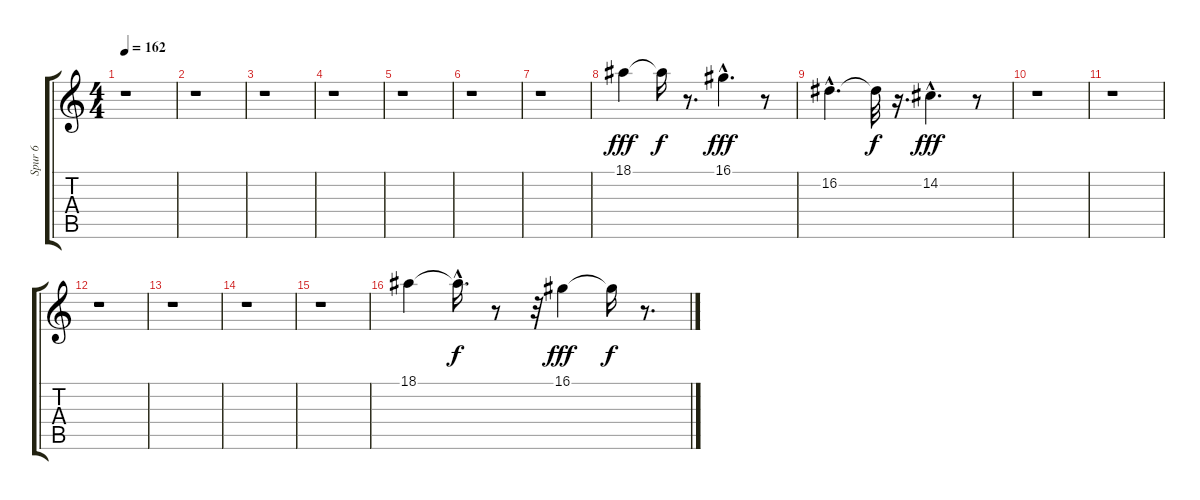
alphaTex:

\track ("Spur 6" "Spur 6") {instrument pad2warm}
\staff {score tabs}
\tuning (E4 B3 G3 D3 A2 E2) {hide}
\ts (4 4)
\tempo 162
\clef g2
\ks c
r.1{dy f} |
r.1 |
r.1 |
r.1 |
r.1 |
r.1 |
r.1 |
18.1.4{dy fff} 18.1{t}.16{dy f} r.8{d} 16.1{hac}.4{d dy fff} r.8 |
16.2{hac}.4{d} 16.2{t}.32{dy f} r.16{d} 14.2{hac}.4{d dy fff} r.8 |
r.1 |
r.1 |
r.1 |
r.1 |
r.1 |
r.1 |
18.1.4 18.1{hac t}.16{d dy f} r.8 r.32 16.1.4{dy fff} 16.1{t}.16{dy f} r.8{d}
